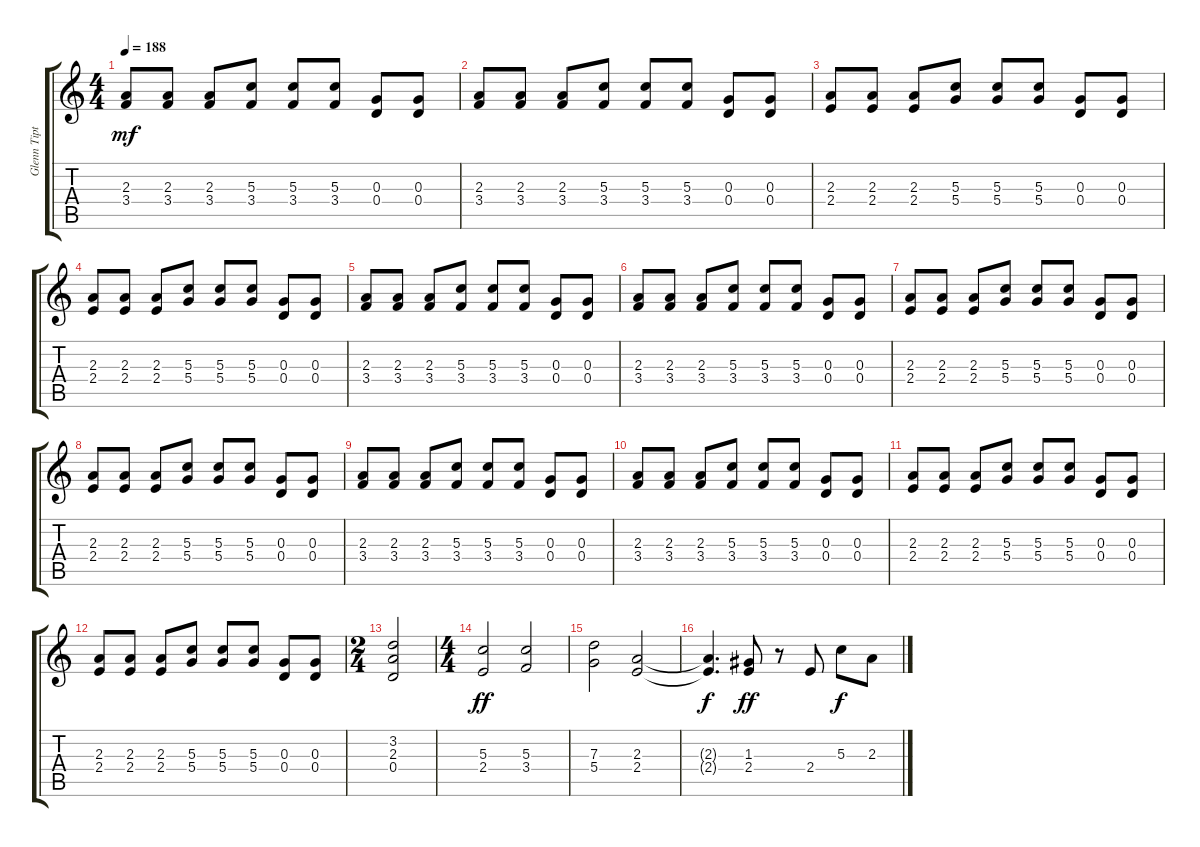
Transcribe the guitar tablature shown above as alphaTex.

\track ("Glenn Tipton" "Glenn Tipt") {instrument distortionguitar}
\staff {score tabs}
\tuning (E4 B3 G3 D3 A2 E2) {hide}
\ts (4 4)
\tempo 188
\clef g2
\ks c
(2.3 3.4).8{dy mf} (2.3 3.4).8 (2.3 3.4).8 (5.3 3.4).8 (5.3 3.4).8 (5.3 3.4).8 (0.3 0.4).8 (0.3 0.4).8 |
(2.3 3.4).8 (2.3 3.4).8 (2.3 3.4).8 (5.3 3.4).8 (5.3 3.4).8 (5.3 3.4).8 (0.3 0.4).8 (0.3 0.4).8 |
(2.3 2.4).8 (2.3 2.4).8 (2.3 2.4).8 (5.3 5.4).8 (5.3 5.4).8 (5.3 5.4).8 (0.3 0.4).8 (0.3 0.4).8 |
(2.3 2.4).8 (2.3 2.4).8 (2.3 2.4).8 (5.3 5.4).8 (5.3 5.4).8 (5.3 5.4).8 (0.3 0.4).8 (0.3 0.4).8 |
(2.3 3.4).8 (2.3 3.4).8 (2.3 3.4).8 (5.3 3.4).8 (5.3 3.4).8 (5.3 3.4).8 (0.3 0.4).8 (0.3 0.4).8 |
(2.3 3.4).8 (2.3 3.4).8 (2.3 3.4).8 (5.3 3.4).8 (5.3 3.4).8 (5.3 3.4).8 (0.3 0.4).8 (0.3 0.4).8 |
(2.3 2.4).8 (2.3 2.4).8 (2.3 2.4).8 (5.3 5.4).8 (5.3 5.4).8 (5.3 5.4).8 (0.3 0.4).8 (0.3 0.4).8 |
(2.3 2.4).8 (2.3 2.4).8 (2.3 2.4).8 (5.3 5.4).8 (5.3 5.4).8 (5.3 5.4).8 (0.3 0.4).8 (0.3 0.4).8 |
(2.3 3.4).8 (2.3 3.4).8 (2.3 3.4).8 (5.3 3.4).8 (5.3 3.4).8 (5.3 3.4).8 (0.3 0.4).8 (0.3 0.4).8 |
(2.3 3.4).8 (2.3 3.4).8 (2.3 3.4).8 (5.3 3.4).8 (5.3 3.4).8 (5.3 3.4).8 (0.3 0.4).8 (0.3 0.4).8 |
(2.3 2.4).8 (2.3 2.4).8 (2.3 2.4).8 (5.3 5.4).8 (5.3 5.4).8 (5.3 5.4).8 (0.3 0.4).8 (0.3 0.4).8 |
(2.3 2.4).8 (2.3 2.4).8 (2.3 2.4).8 (5.3 5.4).8 (5.3 5.4).8 (5.3 5.4).8 (0.3 0.4).8 (0.3 0.4).8 |
\ts (2 4)
(3.2 2.3 0.4).2{balance 15 instrument distortionguitar} |
\ts (4 4)
(5.3 2.4).2{dy ff} (5.3 3.4).2 |
(7.3 5.4).2 (2.3 2.4).2 |
(2.3{t} 2.4{t}).4{d dy f} (1.3 2.4).8{dy ff} r.8 2.4.8 5.3.8{dy f} 2.3.8
